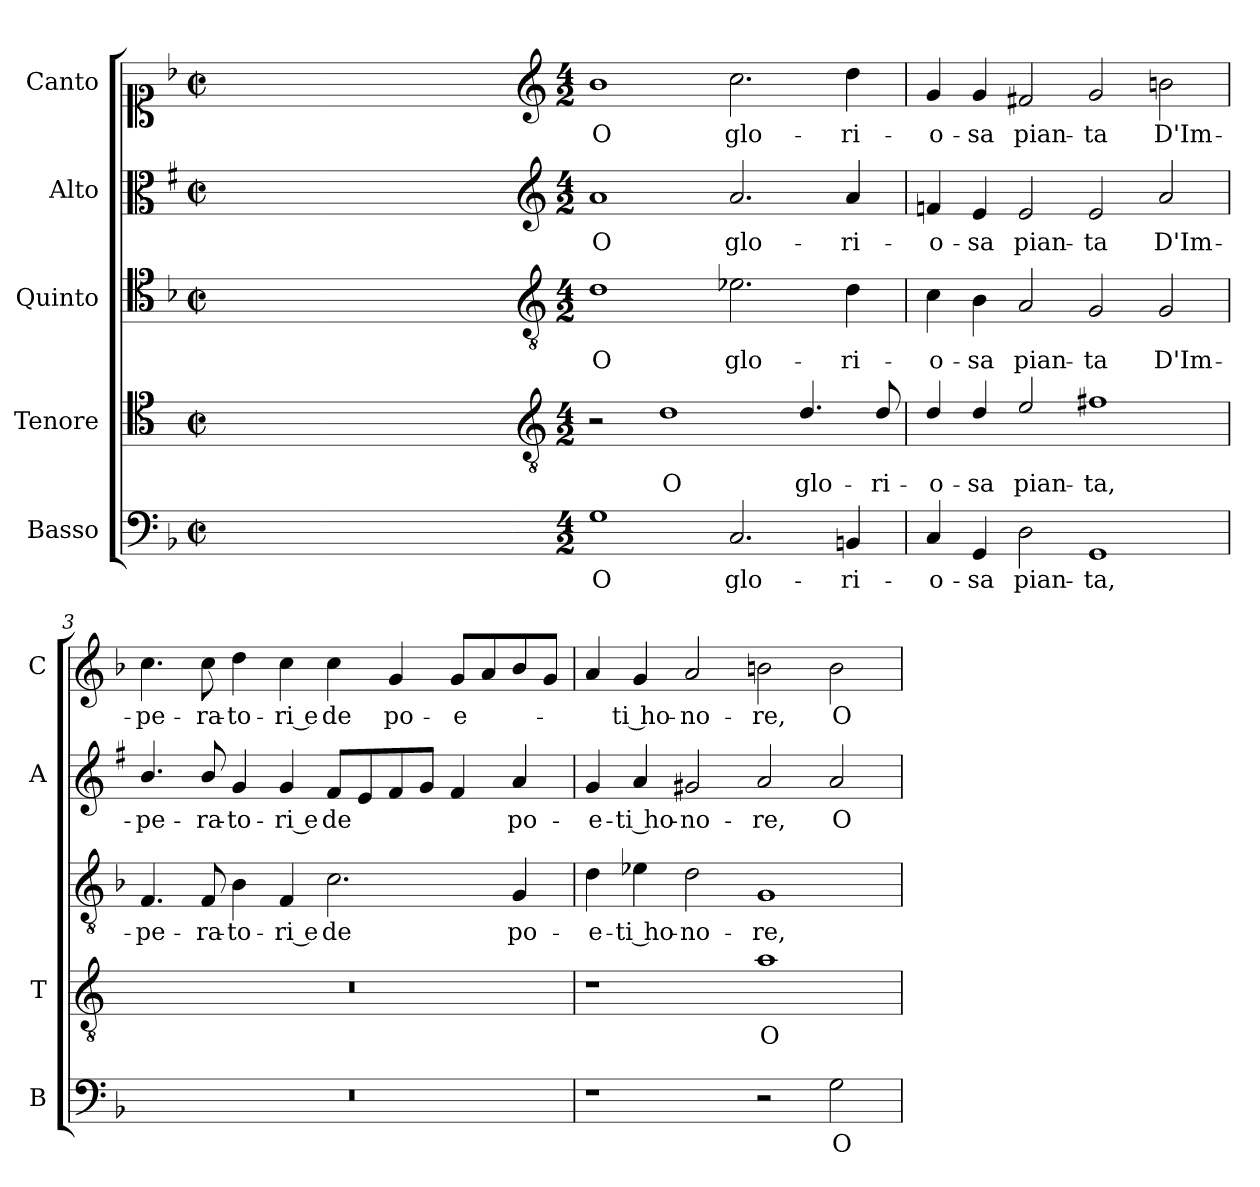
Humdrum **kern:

**kern	**text	**kern	**text	**kern	**text	**kern	**text	**kern	**text
*part5	*part5	*part4	*part4	*part3	*part3	*part2	*part2	*part1	*part1
*staff5	*staff5	*staff4	*staff4	*staff3	*staff3	*staff2	*staff2	*staff1	*staff1
*I"Basso	*	*I"Tenore	*	*I"Quinto	*	*I"Alto	*	*I"Canto	*
*I'B	*	*I'T	*	*	*	*I'A	*	*I'C	*
*clefF4	*	*clefC4	*	*clefC4	*	*clefC3	*	*clefC1	*
*	*	*ITrd4c7	*	*	*	*ITrd1c2	*	*	*
*k[b-]	*	*k[b-]	*	*k[b-]	*	*k[b-]	*	*k[b-]	*
*F:	*	*F:	*	*F:	*	*F:	*	*F:	*
*M2/2	*	*M2/2	*	*M2/2	*	*M2/2	*	*M2/2	*
*met(c|)	*	*met(c|)	*	*met(c|)	*	*met(c|)	*	*met(c|)	*
=	=	=	=	=	=	=	=	=	=
1ryy	.	1ryy	.	1ryy	.	1ryy	.	1ryy	.
=1X-	=1X-	=1X-	=1X-	=1X-	=1X-	=1X-	=1X-	=1X-	=1X-
4ryy	.	4ryy	.	4ryy	.	4ryy	.	4ryy	.
4ryy	.	4ryy	.	4ryy	.	4ryy	.	4ryy	.
4ryy	.	4ryy	.	4ryy	.	4ryy	.	4ryy	.
4ryy	.	4ryy	.	4ryy	.	4ryy	.	4ryy	.
=1-	=1-	=1-	=1-	=1-	=1-	=1-	=1-	=1-	=1-
*	*	*clefGv2	*	*clefGv2	*	*clefG2	*	*clefG2	*
*M4/2	*	*M4/2	*	*M4/2	*	*M4/2	*	*M4/2	*
!	!LO:LY:b	!	!	!	!LO:LY:b	!	!LO:LY:b	!	!LO:LY:b
1G	O	2r	.	1d	O	1g	O	1b-	O
!	!	!	!LO:LY:b	!	!	!	!	!	!
.	.	1G	O	.	.	.	.	.	.
!	!LO:LY:b	!	!	!	!LO:LY:b	!	!LO:LY:b	!	!LO:LY:b
2.C/	glo-	.	.	2.e-X\	glo-	2.g/	glo-	2.cc\	glo-
!	!	!	!LO:LY:b	!	!	!	!	!	!
.	.	4.G/	glo-	.	.	.	.	.	.
!	!LO:LY:b	!	!	!	!LO:LY:b	!	!LO:LY:b	!	!LO:LY:b
4BBn/	-ri-	.	.	4d\	-ri-	4g/	-ri-	4dd\	-ri-
!	!	!	!LO:LY:b	!	!	!	!	!	!
.	.	8G/	-ri-	.	.	.	.	.	.
=2	=2	=2	=2	=2	=2	=2	=2	=2	=2
!	!LO:LY:b	!	!LO:LY:b	!	!LO:LY:b	!	!LO:LY:b	!	!LO:LY:b
4C/	-o-	4G/	-o-	4c\	-o-	4e-X/	-o-	4g/	-o-
!	!LO:LY:b	!	!LO:LY:b	!	!LO:LY:b	!	!LO:LY:b	!	!LO:LY:b
4GG/	-sa	4G/	-sa	4B-\	-sa	4d/	-sa	4g/	-sa
!	!LO:LY:b	!	!LO:LY:b	!	!LO:LY:b	!	!LO:LY:b	!	!LO:LY:b
2D\	pian-	2A/	pian-	2A/	pian-	2d/	pian-	2f#X/	pian-
!	!LO:LY:b	!	!LO:LY:b	!	!LO:LY:b	!	!LO:LY:b	!	!LO:LY:b
1GG	-ta,	1Bn	-ta,	2G/	-ta	2d/	-ta	2g/	-ta
!	!	!	!	!	!LO:LY:b	!	!LO:LY:b	!	!LO:LY:b
.	.	.	.	2G/	D'Im-	2g/	D'Im-	2bn\	D'Im-
=3	=3	=3	=3	=3	=3	=3	=3	=3	=3
!	!	!	!	!	!LO:LY:b	!	!LO:LY:b	!	!LO:LY:b
0r	.	0r	.	4.F/	-pe-	4.a/	-pe-	4.cc\	-pe-
!	!	!	!	!	!LO:LY:b	!	!LO:LY:b	!	!LO:LY:b
.	.	.	.	8F/	-ra-	8a/	-ra-	8cc\	-ra-
!	!	!	!	!	!LO:LY:b	!	!LO:LY:b	!	!LO:LY:b
.	.	.	.	4B-\	-to-	4f/	-to-	4dd\	-to-
!	!	!	!	!	!LO:LY:b	!	!LO:LY:b	!	!LO:LY:b
.	.	.	.	4F/	-ri e	4f/	-ri e	4cc\	-ri e
!	!	!	!	!	!LO:LY:b	!	!LO:LY:b	!	!LO:LY:b
.	.	.	.	2.c\	de	8e/L	de	4cc\	de
.	.	.	.	.	.	8d/	.	.	.
!	!	!	!	!	!	!	!	!	!LO:LY:b
.	.	.	.	.	.	8e/	.	4g/	po-
.	.	.	.	.	.	8f/J	.	.	.
!	!	!	!	!	!	!	!	!	!LO:LY:b
.	.	.	.	.	.	4e/	.	8g/L	-e-
.	.	.	.	.	.	.	.	8a/	.
!	!	!	!	!	!LO:LY:b	!	!LO:LY:b	!	!
.	.	.	.	4G/	po-	4g/	po-	8b-/	.
.	.	.	.	.	.	.	.	8g/J	.
!!LO:LB:g=z
=4	=4	=4	=4	=4	=4	=4	=4	=4	=4
!	!	!	!	!	!LO:LY:b	!	!LO:LY:b	!	!
1r	.	1r	.	4d\	-e-	4f/	-e-	4a/	.
!	!	!	!	!	!LO:LY:b	!	!LO:LY:b	!	!LO:LY:b
.	.	.	.	4e-X\	-ti ho-	4g/	-ti ho-	4g/	-ti ho-
!	!	!	!	!	!LO:LY:b	!	!LO:LY:b	!	!LO:LY:b
.	.	.	.	2d\	-no-	2f#X/	-no-	2a/	-no-
!	!	!	!LO:LY:b	!	!LO:LY:b	!	!LO:LY:b	!	!LO:LY:b
2r	.	1d	O	1G	-re,	2g/	-re,	2bn\	-re,
!	!LO:LY:b	!	!	!	!	!	!LO:LY:b	!	!LO:LY:b
2G\	O	.	.	.	.	2g/	O	2b\	O
=	=	=	=	=	=	=	=	=	=
*-	*-	*-	*-	*-	*-	*-	*-	*-	*-
